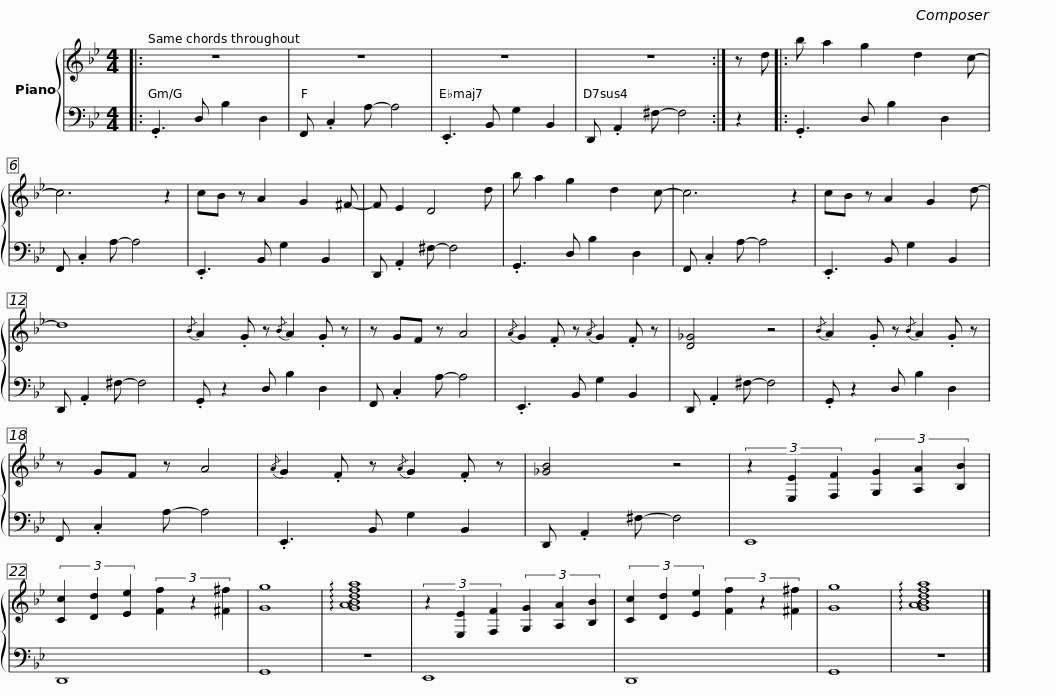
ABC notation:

X:1
%%score { 1 | 2 }
L:1/8
M:4/4
I:linebreak $
K:Bb
V:1 treble
V:2 bass
V:1
|: z8 | z8 | z8 | z8 :|$ z d |: %5
 b a2 g2 d2 c- | c6 z2 | cB z A2 G2 ^F- | F E2 D4 d |$ b a2 g2 d2 c- | %10
 c6 z2 | cB z A2 G2 d- | d8 |${/B} A2 .G z{/B} A2 .G z | z GF z A4 | %15
{/A} G2 .F z{/A} G2 .F z | [D_G]4 z4 |${/B} A2 .G z{/B} A2 .G z | z GF z A4 |{/A} G2 .F z{/A} G2 .F z | %20
 [_GB]4 z4 |$ (3z2 [E,E]2 [F,F]2 (3[G,G]2 [A,A]2 [B,B]2 | (3[Cc]2 [Dd]2 [Ee]2 (3[Ff]2 z2 [^F^f]2 | [Gg]8 | !arpeggio![GABdfa]8 |$ %25
 (3z2 [E,E]2 [F,F]2 (3[G,G]2 [A,A]2 [B,B]2 | (3[Cc]2 [Dd]2 [Ee]2 (3[Ff]2 z2 [^F^f]2 | [Gg]8 | !arpeggio![GABdfa]8 |] %29
V:2
|: .G,,3 D, B,2 D,2 | F,, .C,2 A,- A,4 | .E,,3 B,, G,2 B,,2 | D,, .A,,2 ^F,- F,4 :|$ z2 |: %5
 .G,,3 D, B,2 D,2 | F,, .C,2 A,- A,4 | .E,,3 B,, G,2 B,,2 | D,, .A,,2 ^F,- F,4 |$ .G,,3 D, B,2 D,2 | %10
 F,, .C,2 A,- A,4 | .E,,3 B,, G,2 B,,2 | D,, .A,,2 ^F,- F,4 |$ .G,, z2 D, B,2 D,2 | F,, .C,2 A,- A,4 | %15
 .E,,3 B,, G,2 B,,2 | D,, .A,,2 ^F,- F,4 |$ .G,, z2 D, B,2 D,2 | F,, .C,2 A,- A,4 | .E,,3 B,, G,2 B,,2 | %20
 D,, .A,,2 ^F,- F,4 |$ E,,8 | D,,8 | G,,8 | z8 |$ %25
 E,,8 | D,,8 | G,,8 | z8 |] %29
